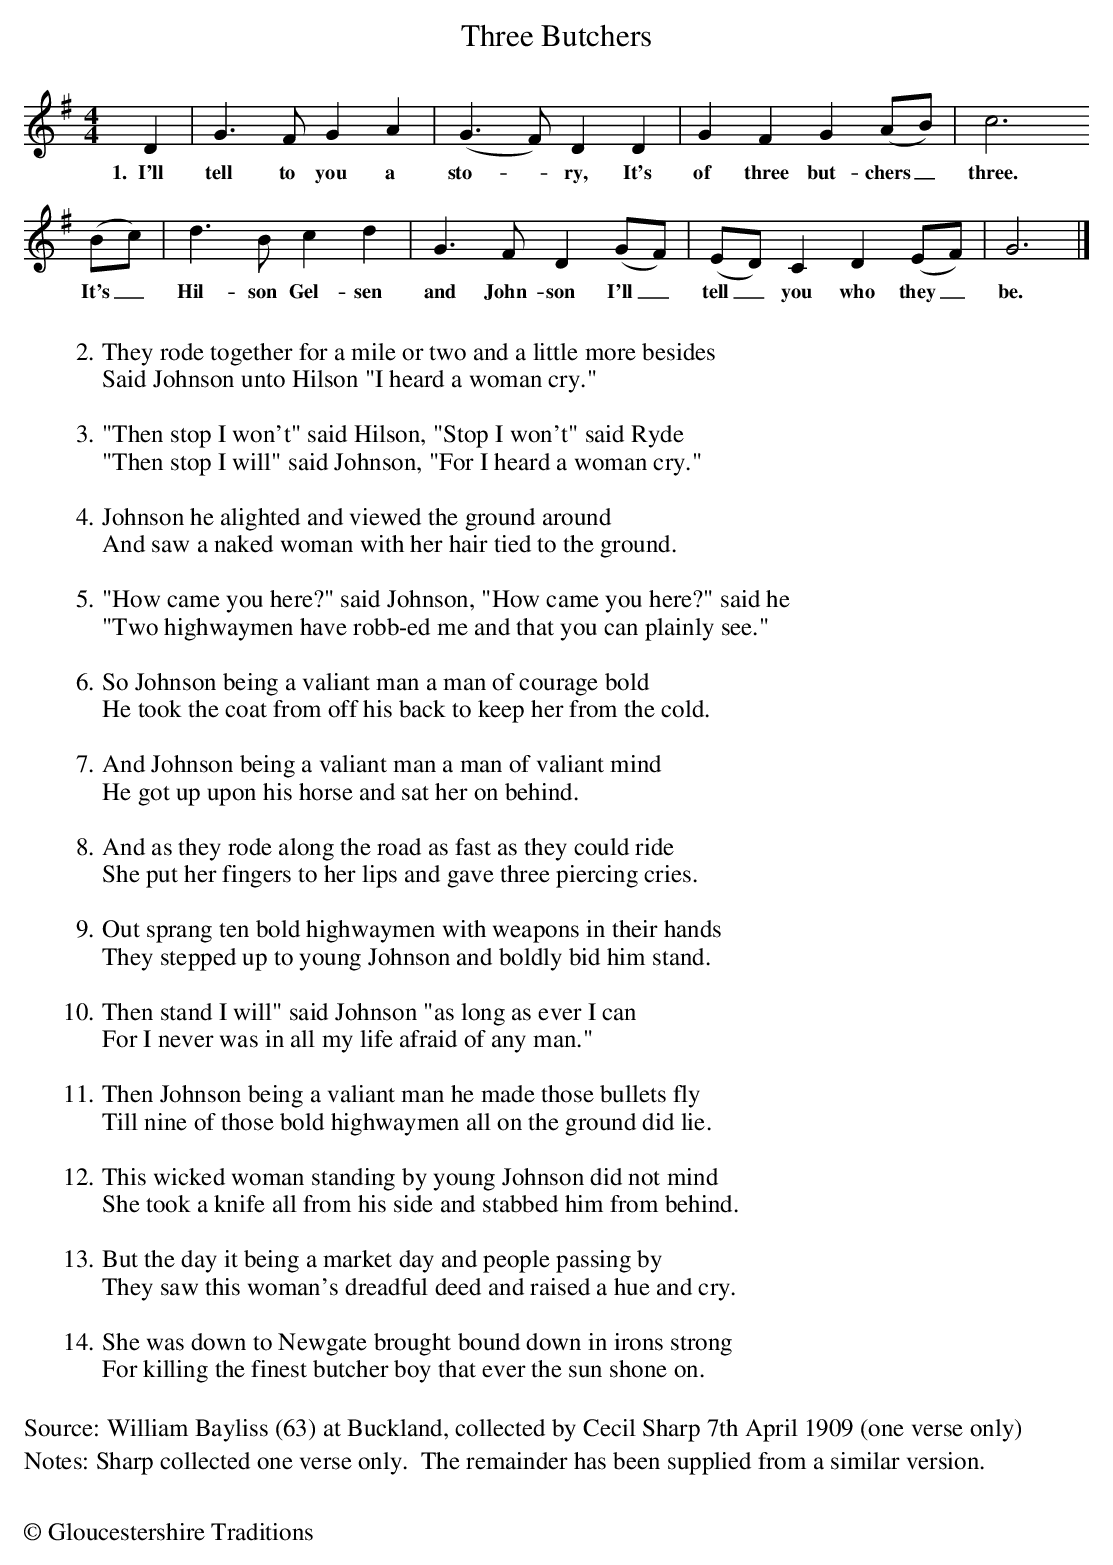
X:1
T: Three Butchers
M: 4/4
L: 1/4
K: G
D | G3/F/2GA | (G3/F/2)DD | GFG(A/2B/2) | c3
w:1.~~I'll tell to you a sto--ry, It's of three but-chers_ three.
(B/2c/2) |d3/B/2cd | G3/F/2D(G/2F/2) | (E/2D/2)CD(E/2F/2) | G3 |]
w:It's_ Hil-son Gel-sen and John-son I'll_ tell_ you who they_ be.
W:
W:2.They rode together for a mile or two and a little more besides
W:Said Johnson unto Hilson "I heard a woman cry."
W:
W:3."Then stop I won't" said Hilson, "Stop I won't" said Ryde
W:"Then stop I will" said Johnson, "For I heard a woman cry."
W:
W:4.Johnson he alighted and viewed the ground around
W:And saw a naked woman with her hair tied to the ground.
W:
W:5."How came you here?" said Johnson, "How came you here?" said he
W:"Two highwaymen have robb-ed me and that you can plainly see."
W:
W:6.So Johnson being a valiant man a man of courage bold
W:He took the coat from off his back to keep her from the cold.
W:
W:7.And Johnson being a valiant man a man of valiant mind
W:He got up upon his horse and sat her on behind.
W:
W:8.And as they rode along the road as fast as they could ride
W:She put her fingers to her lips and gave three piercing cries.
W:
W:9.Out sprang ten bold highwaymen with weapons in their hands
W:They stepped up to young Johnson and boldly bid him stand.
W:
W:10.Then stand I will" said Johnson "as long as ever I can
W:For I never was in all my life afraid of any man."
W:
W:11.Then Johnson being a valiant man he made those bullets fly
W:Till nine of those bold highwaymen all on the ground did lie.
W:
W:12.This wicked woman standing by young Johnson did not mind
W:She took a knife all from his side and stabbed him from behind.
W:
W:13.But the day it being a market day and people passing by
W:They saw this woman's dreadful deed and raised a hue and cry.
W:
W:14.She was down to Newgate brought bound down in irons strong
W:For killing the finest butcher boy that ever the sun shone on.
W:
